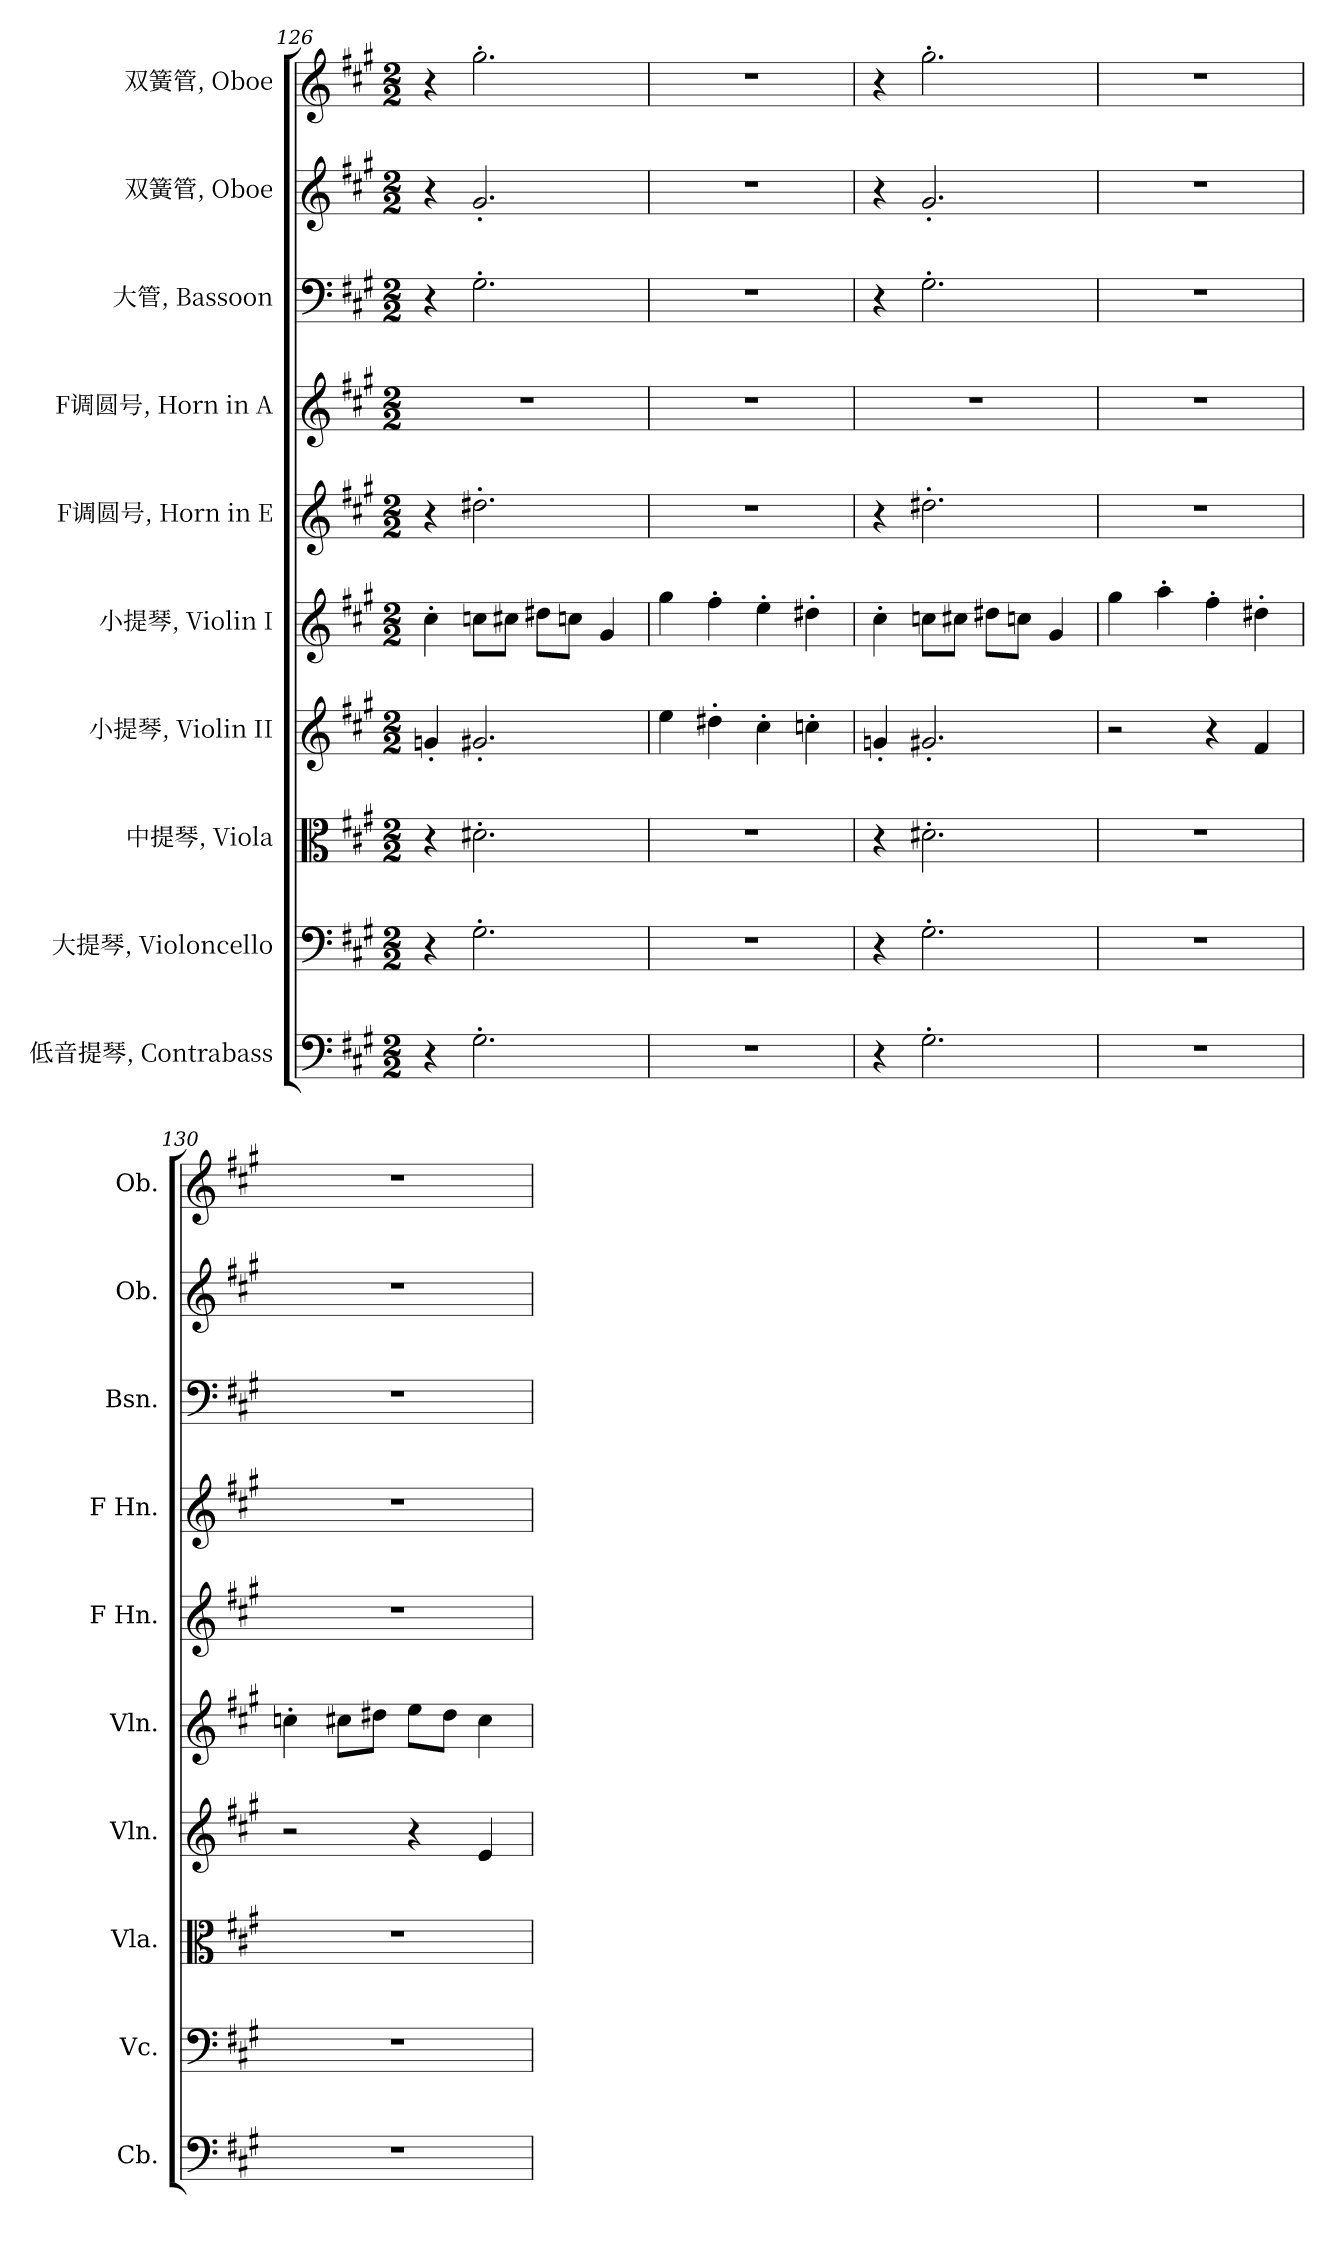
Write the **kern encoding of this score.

**kern	**kern	**kern	**kern	**kern	**kern	**kern	**kern	**kern	**kern
*part10	*part9	*part8	*part7	*part6	*part5	*part4	*part3	*part2	*part1
*staff10	*staff9	*staff8	*staff7	*staff6	*staff5	*staff4	*staff3	*staff2	*staff1
*I"低音提琴, Contrabass	*I"大提琴, Violoncello	*I"中提琴, Viola	*I"小提琴, Violin II	*I"小提琴, Violin I	*I"F调圆号, Horn in E	*I"F调圆号, Horn in A	*I"大管, Bassoon	*I"双簧管, Oboe	*I"双簧管, Oboe
*I'Cb.	*I'Vc.	*I'Vla.	*I'Vln.	*I'Vln.	*I'F Hn.	*I'F Hn.	*I'Bsn.	*I'Ob.	*I'Ob.
*clefF4	*clefF4	*clefC3	*clefG2	*clefG2	*clefG2	*clefG2	*clefF4	*clefG2	*clefG2
*ITrd7c12	*	*	*	*	*ITrd4c7	*ITrd4c7	*	*	*
*k[f#c#g#]	*k[f#c#g#]	*k[f#c#g#]	*k[f#c#g#]	*k[f#c#g#]	*k[f#c#]	*k[f#c#]	*k[f#c#g#]	*k[f#c#g#]	*k[f#c#g#]
*M2/2	*M2/2	*M2/2	*M2/2	*M2/2	*M2/2	*M2/2	*M2/2	*M2/2	*M2/2
=126	=126	=126	=126	=126	=126	=126	=126	=126	=126
4r	4r	4r	4gn'/	4cc#'\	4r	1r	4r	4r	4r
2.GG#'\	2.G#'\	2.d#X'\	2.g#X'/	8ccn\L	2.g#X'\	.	2.G#'\	2.g#'/	2.gg#'\
.	.	.	.	8cc#X\J	.	.	.	.	.
.	.	.	.	8dd#X\L	.	.	.	.	.
.	.	.	.	8ccn\J	.	.	.	.	.
.	.	.	.	4g#/	.	.	.	.	.
=127	=127	=127	=127	=127	=127	=127	=127	=127	=127
1r	1r	1r	4ee\	4gg#\	1r	1r	1r	1r	1r
.	.	.	4dd#X'\	4ff#'\	.	.	.	.	.
.	.	.	4cc#'\	4ee'\	.	.	.	.	.
.	.	.	4ccn'\	4dd#X'\	.	.	.	.	.
=128	=128	=128	=128	=128	=128	=128	=128	=128	=128
4r	4r	4r	4gn'/	4cc#'\	4r	1r	4r	4r	4r
2.GG#'\	2.G#'\	2.d#X'\	2.g#X'/	8ccn\L	2.g#X'\	.	2.G#'\	2.g#'/	2.gg#'\
.	.	.	.	8cc#X\J	.	.	.	.	.
.	.	.	.	8dd#X\L	.	.	.	.	.
.	.	.	.	8ccn\J	.	.	.	.	.
.	.	.	.	4g#/	.	.	.	.	.
=129	=129	=129	=129	=129	=129	=129	=129	=129	=129
1r	1r	1r	2r	4gg#\	1r	1r	1r	1r	1r
.	.	.	.	4aa'\	.	.	.	.	.
.	.	.	4r	4ff#'\	.	.	.	.	.
.	.	.	4f#/	4dd#X'\	.	.	.	.	.
!!LO:PB:g=z
=130	=130	=130	=130	=130	=130	=130	=130	=130	=130
1r	1r	1r	2r	4ccn'\	1r	1r	1r	1r	1r
.	.	.	.	8cc#X\L	.	.	.	.	.
.	.	.	.	8dd#X\J	.	.	.	.	.
.	.	.	4r	8ee\L	.	.	.	.	.
.	.	.	.	8dd#\J	.	.	.	.	.
.	.	.	4e/	4cc#\	.	.	.	.	.
=	=	=	=	=	=	=	=	=	=
*-	*-	*-	*-	*-	*-	*-	*-	*-	*-
